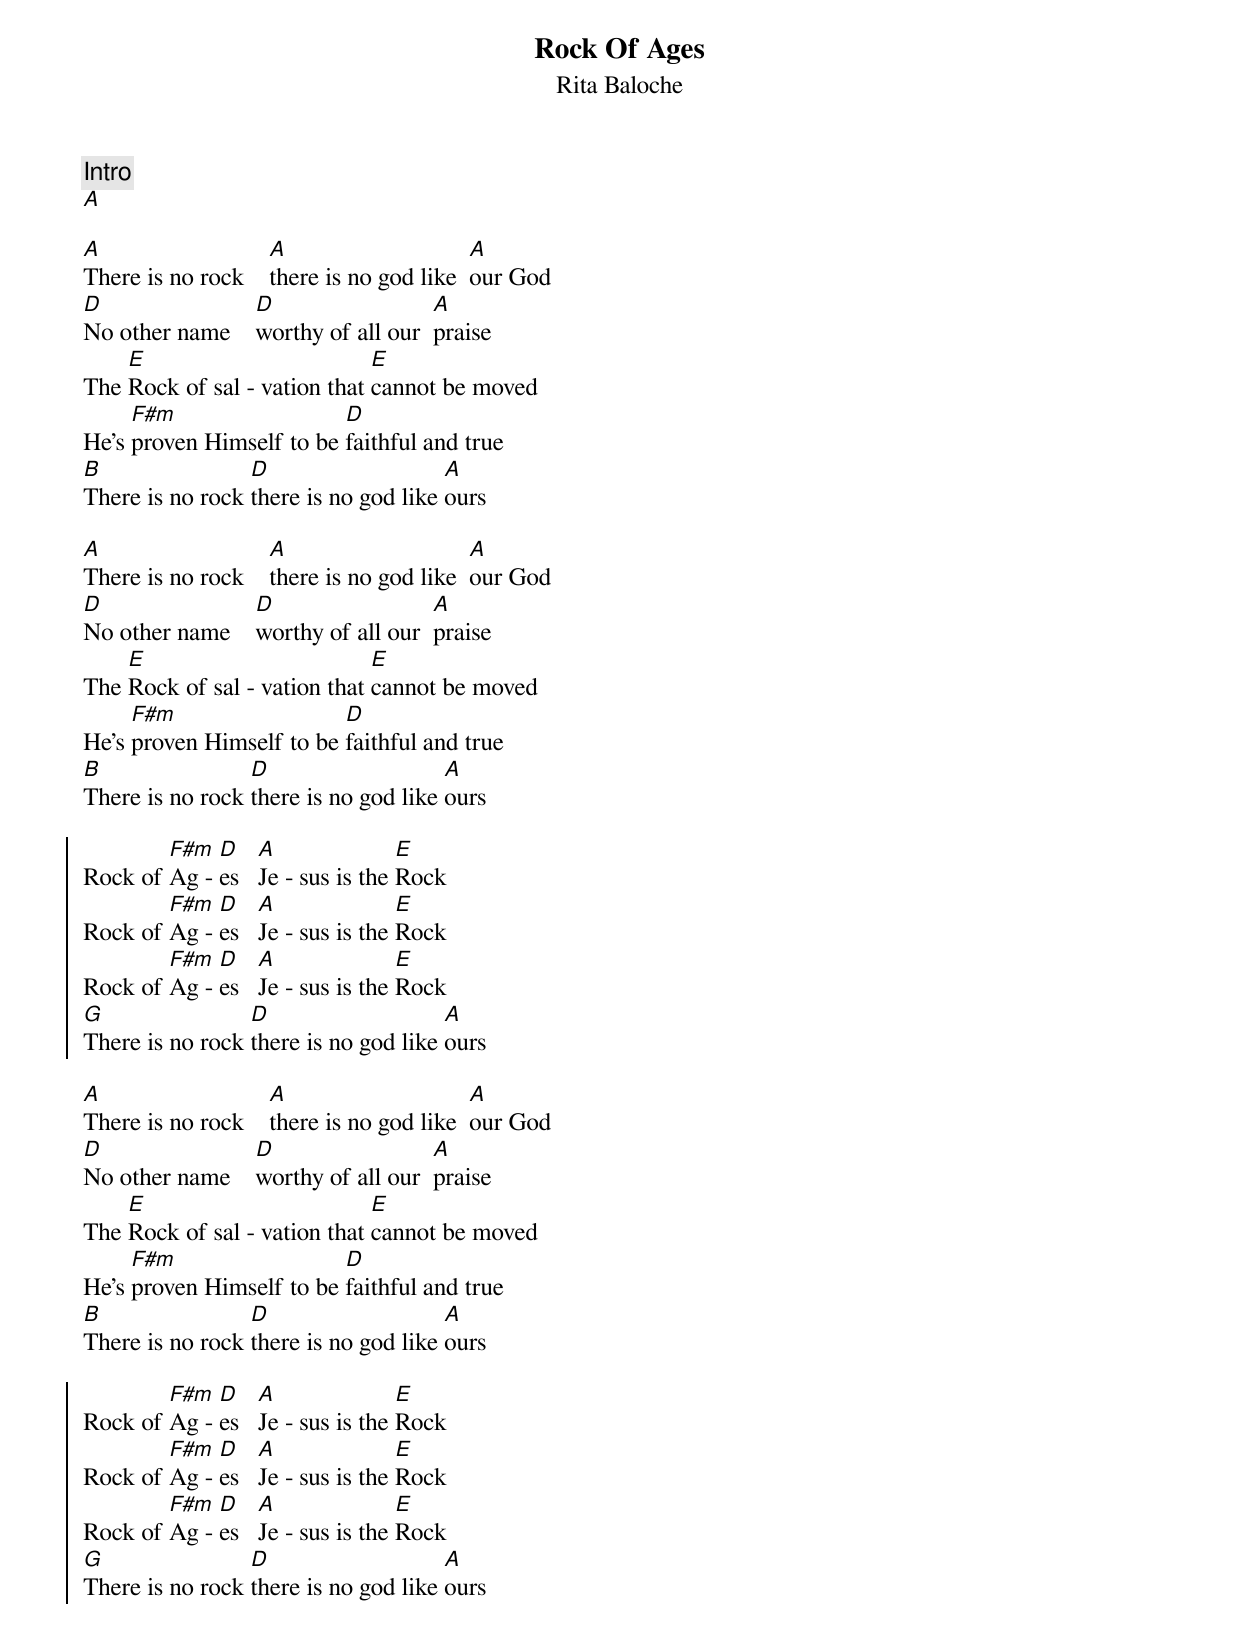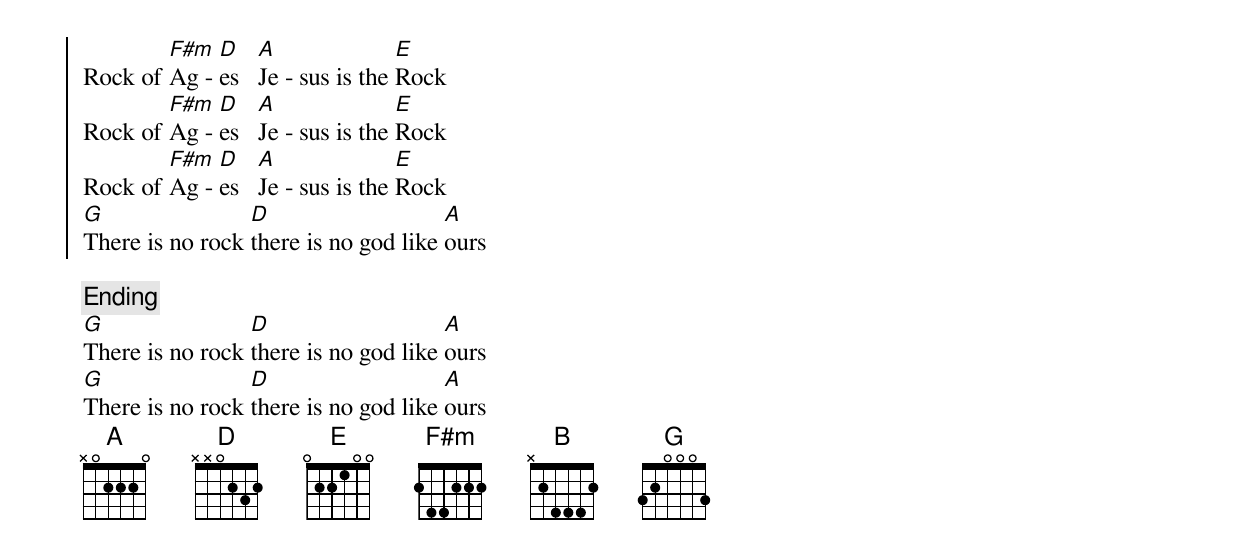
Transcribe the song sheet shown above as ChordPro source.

{title:Rock Of Ages}
{subtitle:Rita Baloche}
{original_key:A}
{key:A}
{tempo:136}
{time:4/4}
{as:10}

{c:Intro}
[A]

[A]There is no rock    [A]there is no god like  [A]our God
[D]No other name    [D]worthy of all our  [A]praise
The [E]Rock of sal - vation that [E]cannot be moved
He’s [F#m]proven Himself to be [D]faithful and true
[B]There is no rock [D]there is no god like [A]ours

[A]There is no rock    [A]there is no god like  [A]our God
[D]No other name    [D]worthy of all our  [A]praise
The [E]Rock of sal - vation that [E]cannot be moved
He’s [F#m]proven Himself to be [D]faithful and true
[B]There is no rock [D]there is no god like [A]ours

{soc}
Rock of [F#m]Ag - [D]es   [A]Je - sus is the [E]Rock
Rock of [F#m]Ag - [D]es   [A]Je - sus is the [E]Rock
Rock of [F#m]Ag - [D]es   [A]Je - sus is the [E]Rock
[G]There is no rock [D]there is no god like [A]ours
{eoc}

[A]There is no rock    [A]there is no god like  [A]our God
[D]No other name    [D]worthy of all our  [A]praise
The [E]Rock of sal - vation that [E]cannot be moved
He’s [F#m]proven Himself to be [D]faithful and true
[B]There is no rock [D]there is no god like [A]ours

{soc}
Rock of [F#m]Ag - [D]es   [A]Je - sus is the [E]Rock
Rock of [F#m]Ag - [D]es   [A]Je - sus is the [E]Rock
Rock of [F#m]Ag - [D]es   [A]Je - sus is the [E]Rock
[G]There is no rock [D]there is no god like [A]ours

Rock of [F#m]Ag - [D]es   [A]Je - sus is the [E]Rock
Rock of [F#m]Ag - [D]es   [A]Je - sus is the [E]Rock
Rock of [F#m]Ag - [D]es   [A]Je - sus is the [E]Rock
[G]There is no rock [D]there is no god like [A]ours
{eoc}

{c:Ending}
[G]There is no rock [D]there is no god like [A]ours
[G]There is no rock [D]there is no god like [A]ours
